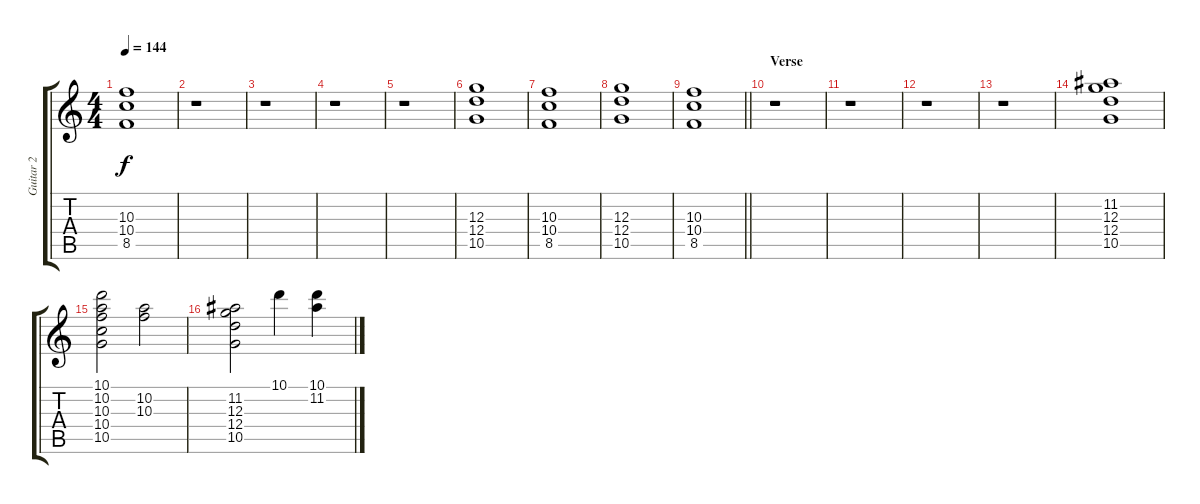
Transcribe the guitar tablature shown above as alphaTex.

\track ("Guitar 2" "Guitar 2") {instrument overdrivenguitar}
\staff {score tabs}
\tuning (E4 B3 G3 D3 A2 E2) {hide}
\ts (4 4)
\tempo 144
\clef g2
\ks c
(10.3 10.4 8.5).1{dy f} |
r.1 |
r.1 |
r.1 |
r.1 |
(12.3 12.4 10.5).1 |
(10.3 10.4 8.5).1 |
(12.3 12.4 10.5).1 |
\barLineRight lightlight
(10.3 10.4 8.5).1 |
\section ("" "Verse")
r.1 |
r.1 |
r.1 |
r.1 |
(11.2 12.3 12.4 10.5).1 |
(10.1 10.2 10.3 10.4 10.5).2 (10.2 10.3).2 |
(11.2 12.3 12.4 10.5).2 10.1.4 (10.1 11.2).4
